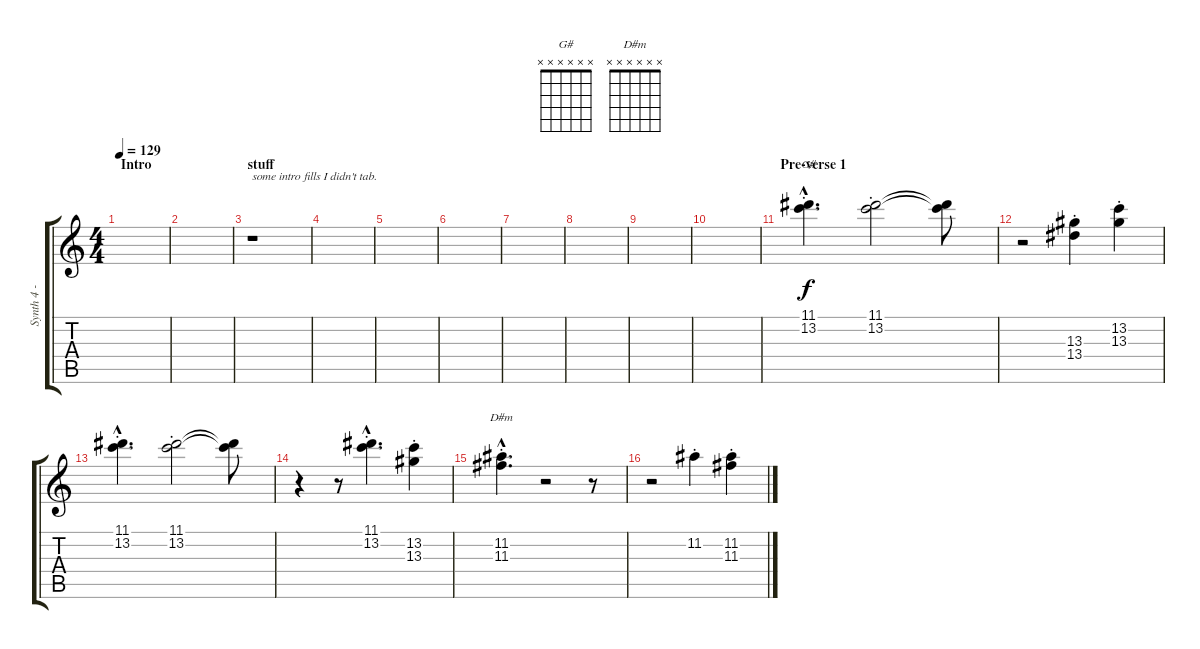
\track ("Synth 4 - fills" "Synth 4 - ") {instrument synthbass2}
\staff {score tabs}
\tuning (E4 B3 G3 D3 A2 E2) {hide}
\chord ("G#" x x x x x x)
\chord ("D#m" x x x x x x)
\ts (4 4)
\section ("" "Intro")
\tempo 129
\clef g2
\ks c
|
|
\section ("" "stuff")
r.1{txt "some intro fills I didn't tab."} |
|
|
|
|
|
|
|
\section ("" "Pre-verse 1")
(11.1{hac st} 13.2{hac st}).4{d ch "G#"} (11.1{st} 13.2{st}).2 (11.1{t} 13.2{t}).8 |
r.2 (13.3{st} 13.4{st}).4 (13.2{st} 13.3{st}).4 |
(11.1{hac st} 13.2{hac st}).4{d} (11.1{st} 13.2{st}).2 (11.1{t} 13.2{t}).8 |
r.4 r.8 (11.1{hac st} 13.2{hac st}).4{d} (13.2{st} 13.3{st}).4 |
(11.2{hac st} 11.3{hac st}).4{d ch "D#m"} r.2 r.8 |
r.2 11.2{st}.4 (11.2{st} 11.3{st}).4
